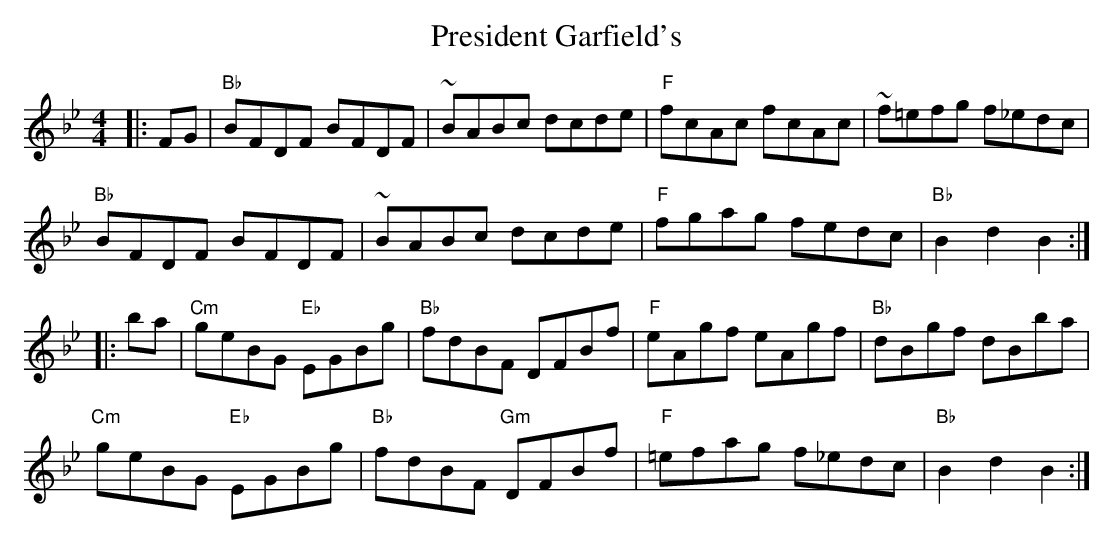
X:1
T: President Garfield's
M: 4/4
L: 1/8
K: Bb
|:FG|\
"Bb"BFDF BFDF|~BABc dcde|"F"fcAc fcAc|~f=efg f_edc|
"Bb"BFDF BFDF|~BABc dcde|"F"fgag fedc|"Bb"B2d2B2:|
|:ba|\
"Cm"geBG "Eb"EGBg|"Bb"fdBF DFBf|"F"eAgf eAgf|"Bb"dBgf dBba|
"Cm"geBG "Eb"EGBg|"Bb"fdBF "Gm"DFBf|"F"=efag f_edc|"Bb"B2d2B2:|
